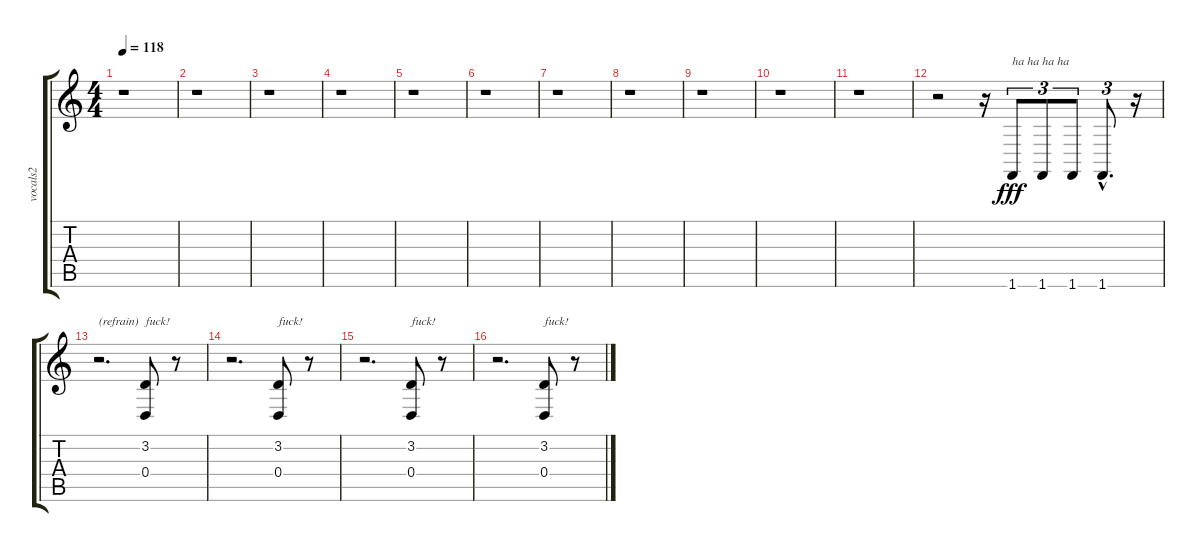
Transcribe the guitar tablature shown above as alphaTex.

\track ("vocals2" "vocals2") {instrument choiraahs}
\staff {score tabs}
\tuning (E4 B3 G3 D3 A2 E2) {hide}
\ts (4 4)
\tempo 118
\clef g2
\ks c
r.1{dy fff} |
r.1 |
r.1 |
r.1 |
r.1 |
r.1 |
r.1 |
r.1 |
r.1 |
r.1 |
r.1 |
r.2 r.16 1.6.8{tu (3 2) txt "ha ha ha ha"} 1.6.8{tu (3 2)} 1.6.8{tu (3 2)} 1.6{hac}.8{d tu (3 2)} r.16 |
r.2{d txt "(refrain)"} (3.2 0.4).8{txt "fuck!"} r.8 |
r.2{d} (3.2 0.4).8{txt "fuck!"} r.8 |
r.2{d} (3.2 0.4).8{txt "fuck!"} r.8 |
r.2{d} (3.2 0.4).8{txt "fuck!"} r.8
